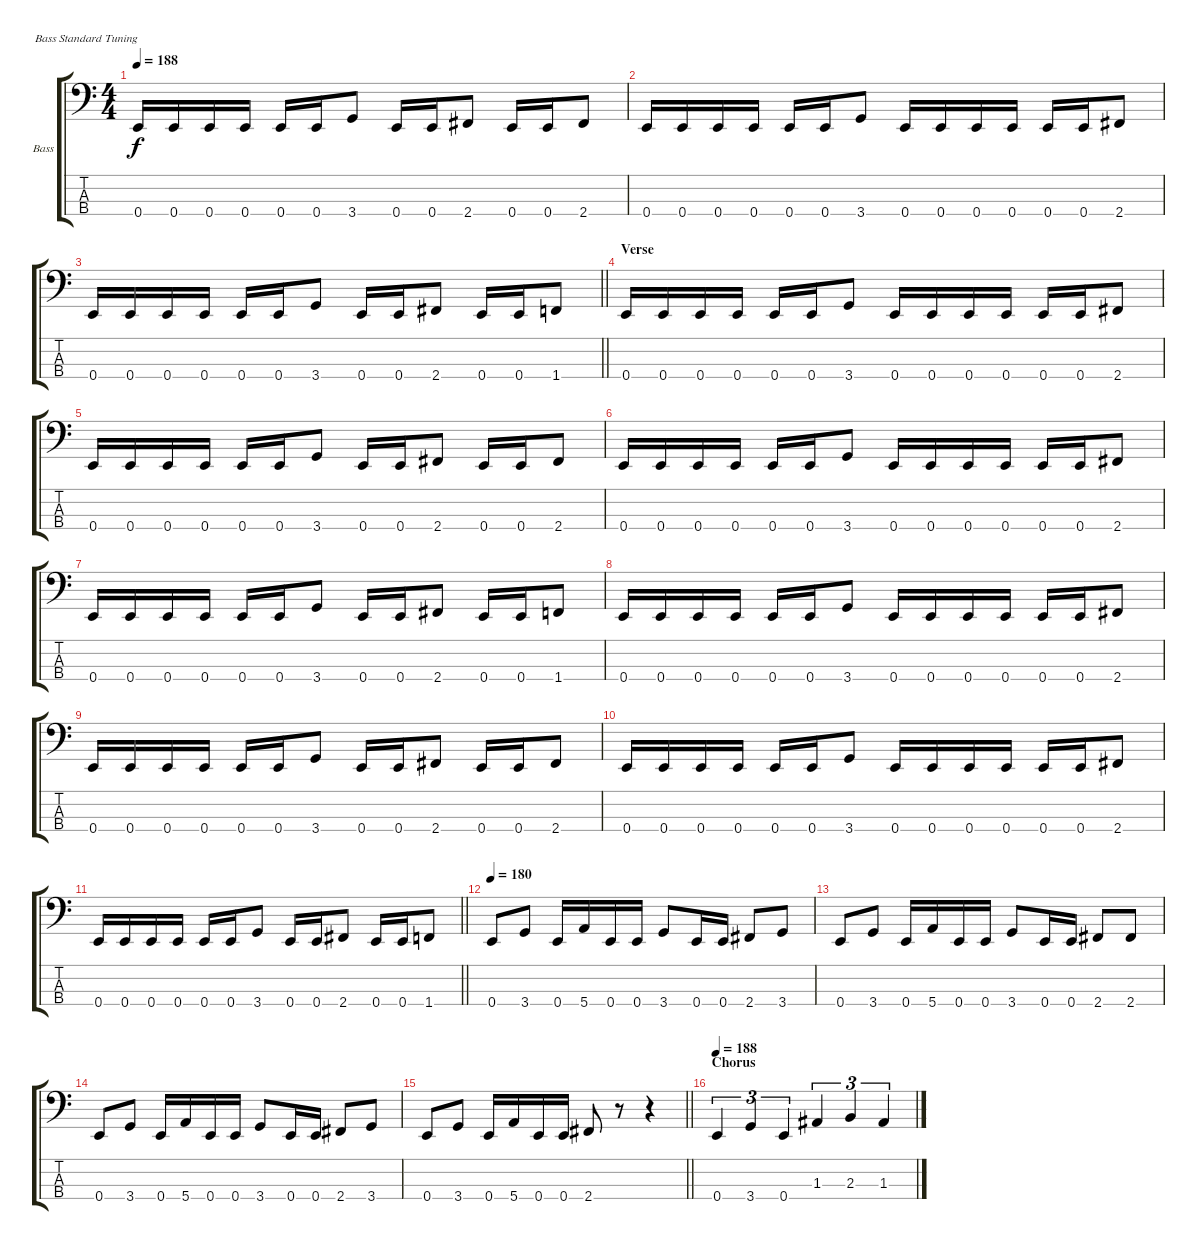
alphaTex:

\bracketExtendMode groupsimilarinstruments
\firstSystemTrackNameOrientation horizontal
\otherSystemsTrackNameOrientation horizontal
\track ("Bass" "Bass") {instrument electricbassfinger}
\staff {score tabs}
\tuning (G2 D2 A1 E1)
\ts (4 4)
\tempo 188
\clef f4
\ks c
0.4.16{dy f} 0.4.16 0.4.16 0.4.16 0.4.16 0.4.16 3.4.8 0.4.16 0.4.16 2.4.8 0.4.16 0.4.16 2.4.8 |
0.4.16 0.4.16 0.4.16 0.4.16 0.4.16 0.4.16 3.4.8 0.4.16 0.4.16 0.4.16 0.4.16 0.4.16 0.4.16 2.4.8 |
\barLineRight lightlight
0.4.16 0.4.16 0.4.16 0.4.16 0.4.16 0.4.16 3.4.8 0.4.16 0.4.16 2.4.8 0.4.16 0.4.16 1.4.8 |
\section ("" "Verse")
0.4.16 0.4.16 0.4.16 0.4.16 0.4.16 0.4.16 3.4.8 0.4.16 0.4.16 0.4.16 0.4.16 0.4.16 0.4.16 2.4.8 |
0.4.16 0.4.16 0.4.16 0.4.16 0.4.16 0.4.16 3.4.8 0.4.16 0.4.16 2.4.8 0.4.16 0.4.16 2.4.8 |
0.4.16 0.4.16 0.4.16 0.4.16 0.4.16 0.4.16 3.4.8 0.4.16 0.4.16 0.4.16 0.4.16 0.4.16 0.4.16 2.4.8 |
0.4.16 0.4.16 0.4.16 0.4.16 0.4.16 0.4.16 3.4.8 0.4.16 0.4.16 2.4.8 0.4.16 0.4.16 1.4.8 |
0.4.16 0.4.16 0.4.16 0.4.16 0.4.16 0.4.16 3.4.8 0.4.16 0.4.16 0.4.16 0.4.16 0.4.16 0.4.16 2.4.8 |
0.4.16 0.4.16 0.4.16 0.4.16 0.4.16 0.4.16 3.4.8 0.4.16 0.4.16 2.4.8 0.4.16 0.4.16 2.4.8 |
0.4.16 0.4.16 0.4.16 0.4.16 0.4.16 0.4.16 3.4.8 0.4.16 0.4.16 0.4.16 0.4.16 0.4.16 0.4.16 2.4.8 |
\barLineRight lightlight
0.4.16 0.4.16 0.4.16 0.4.16 0.4.16 0.4.16 3.4.8 0.4.16 0.4.16 2.4.8 0.4.16 0.4.16 1.4.8 |
\tempo 180
0.4.8 3.4.8 0.4.16 5.4.16 0.4.16 0.4.16 3.4.8 0.4.16 0.4.16 2.4.8 3.4.8 |
0.4.8 3.4.8 0.4.16 5.4.16 0.4.16 0.4.16 3.4.8 0.4.16 0.4.16 2.4.8 2.4.8 |
0.4.8 3.4.8 0.4.16 5.4.16 0.4.16 0.4.16 3.4.8 0.4.16 0.4.16 2.4.8 3.4.8 |
\barLineRight lightlight
0.4.8 3.4.8 0.4.16 5.4.16 0.4.16 0.4.16 2.4.8 r.8 r.4 |
\section ("" "Chorus")
\tempo 188
0.4.4{tu (3 2)} 3.4.4{tu (3 2)} 0.4.4{tu (3 2)} 1.3.4{tu (3 2)} 2.3.4{tu (3 2)} 1.3.4{tu (3 2)}
